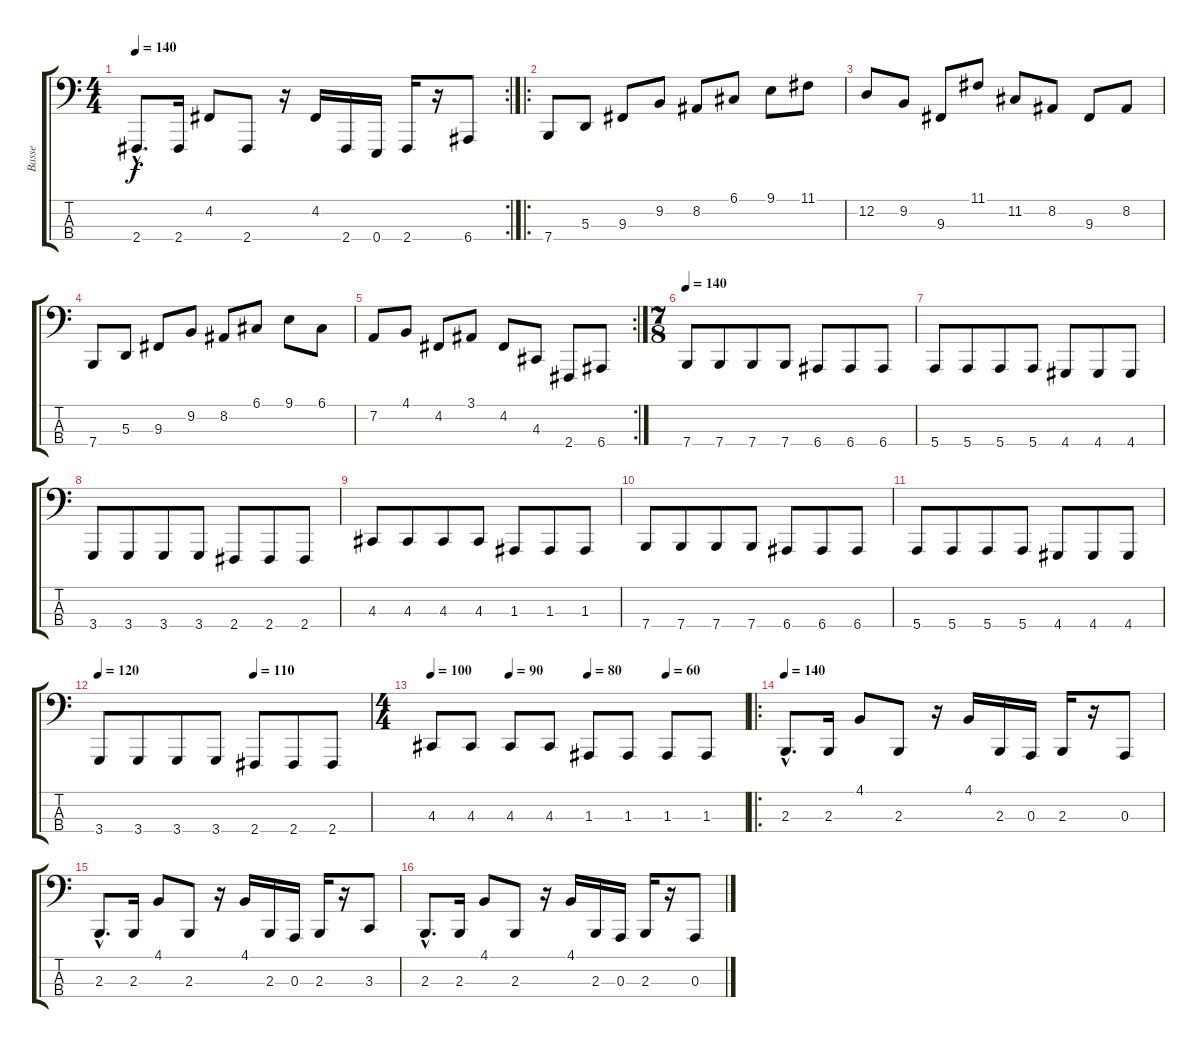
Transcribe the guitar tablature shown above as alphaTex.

\track ("Basse" "Basse") {instrument lead8bassandlead}
\staff {score tabs}
\tuning (G2 D2 A1 E1) {hide}
\rc 2
\ts (4 4)
\tempo 140
\clef f4
\ks c
2.4{hac}.8{d dy f} 2.4.16 4.2.8 2.4.8 r.16 4.2.16 2.4.16 0.4.16 2.4.16 r.16 6.4.8 |
\ro
7.4.8 5.3.8 9.3.8 9.2.8 8.2.8 6.1.8 9.1.8 11.1.8 |
12.2.8 9.2.8 9.3.8 11.1.8 11.2.8 8.2.8 9.3.8 8.2.8 |
7.4.8 5.3.8 9.3.8 9.2.8 8.2.8 6.1.8 9.1.8 6.1.8 |
\rc 2
7.2.8 4.1.8 4.2.8 3.1.8 4.2.8 4.3.8 2.4.8 6.4.8 |
\ts (7 8)
\tempo 140
7.4.8 7.4.8 7.4.8 7.4.8 6.4.8 6.4.8 6.4.8 |
5.4.8 5.4.8 5.4.8 5.4.8 4.4.8 4.4.8 4.4.8 |
3.4.8 3.4.8 3.4.8 3.4.8 2.4.8 2.4.8 2.4.8 |
4.3.8 4.3.8 4.3.8 4.3.8 1.3.8 1.3.8 1.3.8 |
7.4.8 7.4.8 7.4.8 7.4.8 6.4.8 6.4.8 6.4.8 |
5.4.8 5.4.8 5.4.8 5.4.8 4.4.8 4.4.8 4.4.8 |
\tempo 120
\tempo (110 0.5714285714285714)
3.4.8 3.4.8 3.4.8 3.4.8 2.4.8 2.4.8 2.4.8 |
\ts (4 4)
\tempo 100
\tempo (90 0.25)
\tempo (80 0.5)
\tempo (60 0.75)
4.3.8 4.3.8 4.3.8 4.3.8 1.3.8 1.3.8 1.3.8 1.3.8 |
\ro
\tempo 140
2.3{hac}.8{d} 2.3.16 4.1.8 2.3.8 r.16 4.1.16 2.3.16 0.3.16 2.3.16 r.16 0.3.8 |
2.3{hac}.8{d} 2.3.16 4.1.8 2.3.8 r.16 4.1.16 2.3.16 0.3.16 2.3.16 r.16 3.3.8 |
2.3{hac}.8{d} 2.3.16 4.1.8 2.3.8 r.16 4.1.16 2.3.16 0.3.16 2.3.16 r.16 0.3.8
